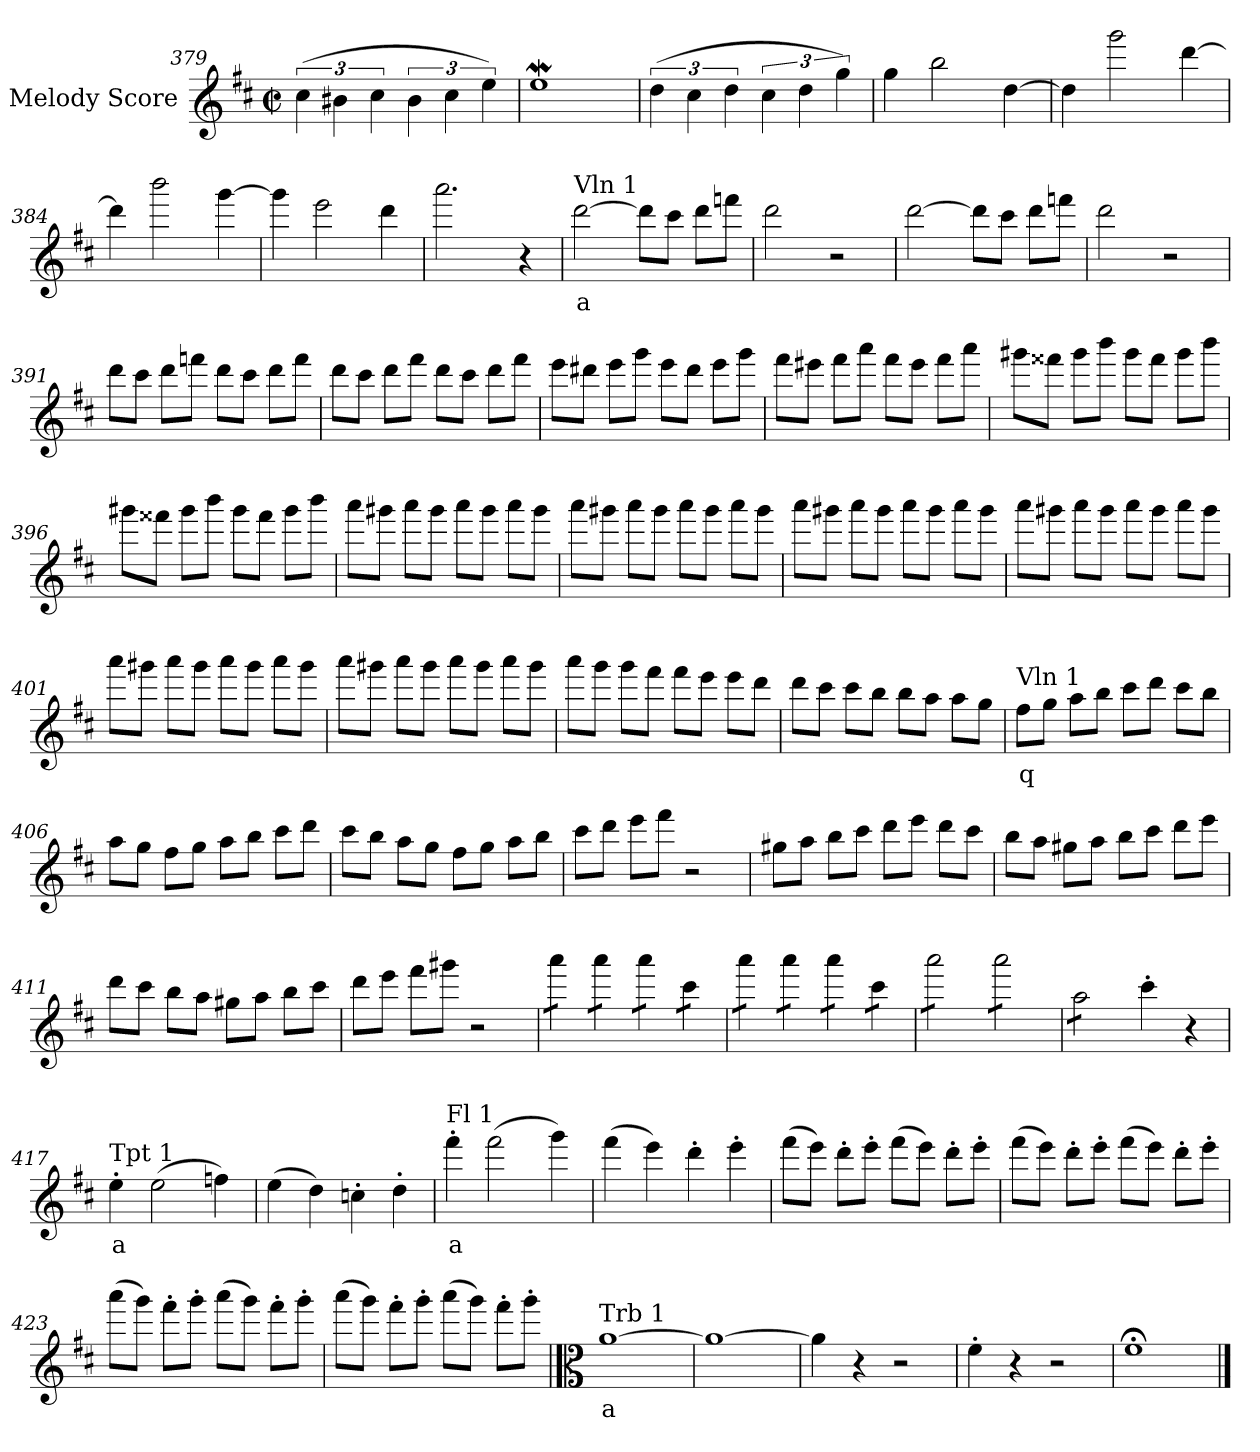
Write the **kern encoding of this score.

**kern	**text
*part1	*part1
*staff1	*staff1
*I"Melody Score	*
*clefG2	*
*k[f#c#]	*
*M4/4	*
*met(c|)	*
=379	=379
(6cc#\	.
6b#X\	.
6cc#\	.
6b#\	.
6cc#\	.
6ee\)	.
=380	=380
1eeW	.
=381	=381
(6dd\	.
6cc#\	.
6dd\	.
6cc#\	.
6dd\	.
6gg\)	.
=382	=382
4gg\	.
2bb\	.
[4dd\	.
=383	=383
4dd\]	.
2ggg\	.
[4ddd\	.
=384	=384
4ddd\]	.
2bbb\	.
[4ggg\	.
=385	=385
4ggg\]	.
2eee\	.
4ddd\	.
=386	=386
2.aaa\	.
4r	.
=387	=387
!LO:TX:a:t=Vln 1	!
!	!LO:LY:b:color=#FF0000
[2ddd\	a
8ddd\L]	.
8ccc#\J	.
8ddd\L	.
8fffn\J	.
=388	=388
2ddd\	.
2r	.
=389	=389
[2ddd\	.
8ddd\L]	.
8ccc#\J	.
8ddd\L	.
8fffn\J	.
=390	=390
2ddd\	.
2r	.
=391	=391
8ddd\L	.
8ccc#\J	.
8ddd\L	.
8fffn\J	.
8ddd\L	.
8ccc#\J	.
8ddd\L	.
8fff\J	.
=392	=392
8ddd\L	.
8ccc#\J	.
8ddd\L	.
8fff#\J	.
8ddd\L	.
8ccc#\J	.
8ddd\L	.
8fff#\J	.
=393	=393
8eee\L	.
8ddd#X\J	.
8eee\L	.
8ggg\J	.
8eee\L	.
8ddd#\J	.
8eee\L	.
8ggg\J	.
=394	=394
8fff#\L	.
8eee#X\J	.
8fff#\L	.
8aaa\J	.
8fff#\L	.
8eee#\J	.
8fff#\L	.
8aaa\J	.
=395	=395
8ggg#X\L	.
8fff##X\J	.
8ggg#\L	.
8bbb\J	.
8ggg#\L	.
8fff##\J	.
8ggg#\L	.
8bbb\J	.
=396	=396
8ggg#X\L	.
8fff##X\J	.
8ggg#\L	.
8bbb\J	.
8ggg#\L	.
8fff##\J	.
8ggg#\L	.
8bbb\J	.
=397	=397
8aaa\L	.
8ggg#X\J	.
8aaa\L	.
8ggg#\J	.
8aaa\L	.
8ggg#\J	.
8aaa\L	.
8ggg#\J	.
=398	=398
8aaa\L	.
8ggg#X\J	.
8aaa\L	.
8ggg#\J	.
8aaa\L	.
8ggg#\J	.
8aaa\L	.
8ggg#\J	.
=399	=399
8aaa\L	.
8ggg#X\J	.
8aaa\L	.
8ggg#\J	.
8aaa\L	.
8ggg#\J	.
8aaa\L	.
8ggg#\J	.
=400	=400
8aaa\L	.
8ggg#X\J	.
8aaa\L	.
8ggg#\J	.
8aaa\L	.
8ggg#\J	.
8aaa\L	.
8ggg#\J	.
=401	=401
8aaa\L	.
8ggg#X\J	.
8aaa\L	.
8ggg#\J	.
8aaa\L	.
8ggg#\J	.
8aaa\L	.
8ggg#\J	.
=402	=402
8aaa\L	.
8ggg#X\J	.
8aaa\L	.
8ggg#\J	.
8aaa\L	.
8ggg#\J	.
8aaa\L	.
8ggg#\J	.
=403	=403
8aaa\L	.
8ggg\J	.
8ggg\L	.
8fff#\J	.
8fff#\L	.
8eee\J	.
8eee\L	.
8ddd\J	.
=404	=404
8ddd\L	.
8ccc#\J	.
8ccc#\L	.
8bb\J	.
8bb\L	.
8aa\J	.
8aa\L	.
8gg\J	.
=405	=405
!LO:TX:a:t=Vln 1	!
!	!LO:LY:b:color=#FF0000
8ff#\L	q
8gg\J	.
8aa\L	.
8bb\J	.
8ccc#\L	.
8ddd\J	.
8ccc#\L	.
8bb\J	.
=406	=406
8aa\L	.
8gg\J	.
8ff#\L	.
8gg\J	.
8aa\L	.
8bb\J	.
8ccc#\L	.
8ddd\J	.
=407	=407
8ccc#\L	.
8bb\J	.
8aa\L	.
8gg\J	.
8ff#\L	.
8gg\J	.
8aa\L	.
8bb\J	.
=408	=408
8ccc#\L	.
8ddd\J	.
8eee\L	.
8fff#\J	.
2r	.
=409	=409
8gg#X\L	.
8aa\J	.
8bb\L	.
8ccc#\J	.
8ddd\L	.
8eee\J	.
8ddd\L	.
8ccc#\J	.
=410	=410
8bb\L	.
8aa\J	.
8gg#X\L	.
8aa\J	.
8bb\L	.
8ccc#\J	.
8ddd\L	.
8eee\J	.
=411	=411
8ddd\L	.
8ccc#\J	.
8bb\L	.
8aa\J	.
8gg#X\L	.
8aa\J	.
8bb\L	.
8ccc#\J	.
=412	=412
8ddd\L	.
8eee\J	.
8fff#\L	.
8ggg#X\J	.
2r	.
=413	=413
*tremolo	*
8aaa\L	.
8aaa\J	.
8aaa\L	.
8aaa\J	.
8aaa\L	.
8aaa\J	.
8ccc#\L	.
8ccc#\J	.
=414	=414
8aaa\L	.
8aaa\J	.
8aaa\L	.
8aaa\J	.
8aaa\L	.
8aaa\J	.
8ccc#\L	.
8ccc#\J	.
=415	=415
8aaa\L	.
8aaa\	.
8aaa\	.
8aaa\J	.
8aaa\L	.
8aaa\	.
8aaa\	.
8aaa\J	.
=416	=416
8aa\L	.
8aa\	.
8aa\	.
8aa\J	.
*Xtremolo	*
4ccc#'\	.
4r	.
=417	=417
!LO:TX:a:t=Tpt 1	!
!	!LO:LY:b:color=#FF0000
4ee'\	a
(2ee\	.
4ffn\)	.
=418	=418
(4ee\	.
4dd\)	.
4ccn'\	.
4dd'\	.
=419	=419
!LO:TX:a:t=Fl 1	!
!	!LO:LY:b:color=#FF0000
4fff#'\	a
(2fff#\	.
4ggg\)	.
=420	=420
(4fff#\	.
4eee\)	.
4ddd'\	.
4eee'\	.
=421	=421
(8fff#\L	.
8eee\J)	.
8ddd'\L	.
8eee'\J	.
(8fff#\L	.
8eee\J)	.
8ddd'\L	.
8eee'\J	.
=422	=422
(8fff#\L	.
8eee\J)	.
8ddd'\L	.
8eee'\J	.
(8fff#\L	.
8eee\J)	.
8ddd'\L	.
8eee'\J	.
=423	=423
(8aaa\L	.
8ggg\J)	.
8fff#'\L	.
8ggg'\J	.
(8aaa\L	.
8ggg\J)	.
8fff#'\L	.
8ggg'\J	.
=424	=424
(8aaa\L	.
8ggg\J)	.
8fff#'\L	.
8ggg'\J	.
(8aaa\L	.
8ggg\J)	.
8fff#'\L	.
8ggg'\J	.
=425	=425
*clefC3	*
!LO:TX:a:t=Trb 1	!
!	!LO:LY:b:color=#FF0000
[1a	a
=426	=426
1a_	.
=427	=427
4a\]	.
4r	.
2r	.
=428	=428
4f#'\	.
4r	.
2r	.
=429	=429
1f#;<	.
==	==
*-	*-
